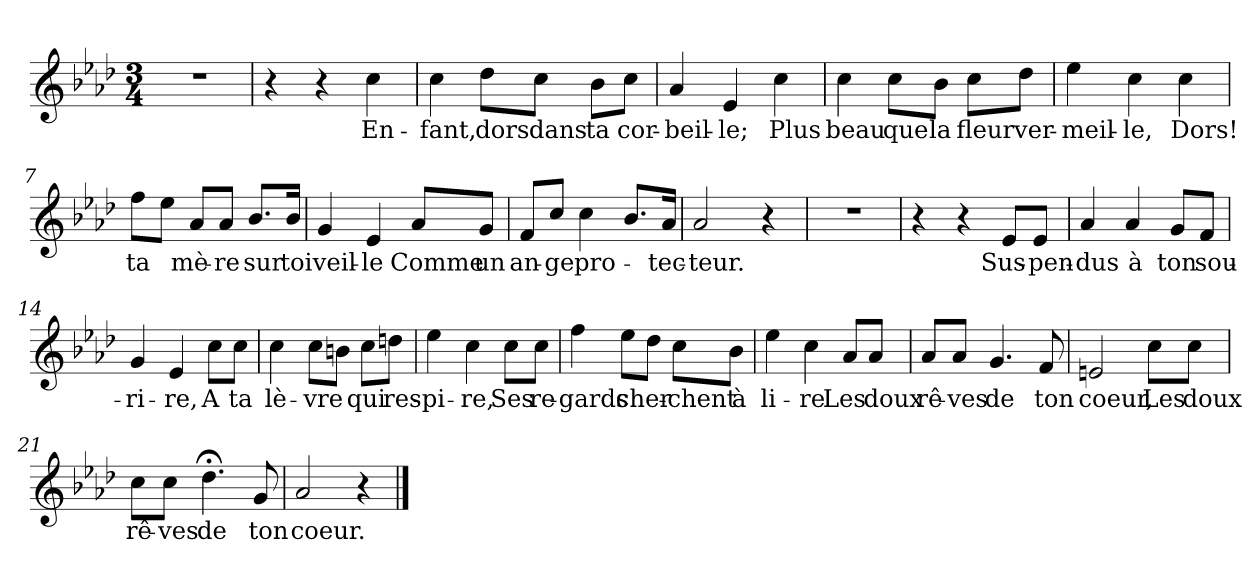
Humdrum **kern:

**kern	**text
*part1	*part1
*staff1	*staff1
*clefG2	*
*k[b-e-a-d-]	*
*M3/4	*
=1	=1
2.r	.
=2	=2
4r	.
4r	.
!	!LO:LY:b
4cc\	En-
=3	=3
!	!LO:LY:b
4cc\	-fant,
!	!LO:LY:b
8dd-\L	dors
!	!LO:LY:b
8cc\J	dans
!	!LO:LY:b
8b-\L	ta
!	!LO:LY:b
8cc\J	cor-
=4	=4
!	!LO:LY:b
4a-/	-beil-
!	!LO:LY:b
4e-/	-le;
!	!LO:LY:b
4cc\	Plus
=5	=5
!	!LO:LY:b
4cc\	beau
!	!LO:LY:b
8cc\L	que
!	!LO:LY:b
8b-\J	la
!	!LO:LY:b
8cc\L	fleur
!	!LO:LY:b
8dd-\J	ver-
=6	=6
!	!LO:LY:b
4ee-\	-meil-
!	!LO:LY:b
4cc\	-le,
!	!LO:LY:b
4cc\	Dors!
=7	=7
!	!LO:LY:b
8ff\L	ta
8ee-\J	.
!	!LO:LY:b
8a-/L	mè-
!	!LO:LY:b
8a-/J	-re
!	!LO:LY:b
8.b-/L	sur
!	!LO:LY:b
16b-/Jk	toi
!!LO:LB:g=z
=8	=8
!	!LO:LY:b
4g/	veil-
!	!LO:LY:b
4e-/	-le
!	!LO:LY:b
8a-/L	Comme
!	!LO:LY:b
8g/J	un
=9	=9
!	!LO:LY:b
8f/L	an-
!	!LO:LY:b
8cc/J	-ge
!	!LO:LY:b
4cc\	pro-
8.b-/L	.
!	!LO:LY:b
16a-/Jk	-tec-
=10	=10
!	!LO:LY:b
2a-/	-teur.
4r	.
=11	=11
2.r	.
=12	=12
4r	.
4r	.
!	!LO:LY:b
8e-/L	Sus-
!	!LO:LY:b
8e-/J	-pen-
=13	=13
!	!LO:LY:b
4a-/	-dus
!	!LO:LY:b
4a-/	à
!	!LO:LY:b
8g/L	ton
!	!LO:LY:b
8f/J	sou-
=14	=14
!	!LO:LY:b
4g/	-ri-
!	!LO:LY:b
4e-/	-re,
!	!LO:LY:b
8cc\L	A
!	!LO:LY:b
8cc\J	ta
=15	=15
!	!LO:LY:b
4cc\	lè-
!	!LO:LY:b
8cc\L	-vre
8bn\J	.
!	!LO:LY:b
8cc\L	qui
!	!LO:LY:b
8ddn\J	res-
=16	=16
!	!LO:LY:b
4ee-\	-pi-
!	!LO:LY:b
4cc\	-re,
!	!LO:LY:b
8cc\L	Ses
!	!LO:LY:b
8cc\J	re-
!!LO:LB:g=z
=17	=17
!	!LO:LY:b
4ff\	-gards
!	!LO:LY:b
8ee-\L	cher-
8dd-\J	.
!	!LO:LY:b
8cc\L	-chent
!	!LO:LY:b
8b-\J	à
=18	=18
!	!LO:LY:b
4ee-\	li-
!	!LO:LY:b
4cc\	-re
!	!LO:LY:b
8a-/L	Les
!	!LO:LY:b
8a-/J	doux
=19	=19
!	!LO:LY:b
8a-/L	rê-
!	!LO:LY:b
8a-/J	-ves
!	!LO:LY:b
4.g/	de
!	!LO:LY:b
8f/	ton
=20	=20
!	!LO:LY:b
2en/	coeur,
!	!LO:LY:b
8cc\L	Les
!	!LO:LY:b
8cc\J	doux
=21	=21
!	!LO:LY:b
8cc\L	rê-
!	!LO:LY:b
8cc\J	-ves
!	!LO:LY:b
4.dd-;<\	de
!	!LO:LY:b
8g/	ton
=22	=22
!	!LO:LY:b
2a-/	coeur.
4r	.
==	==
*-	*-
